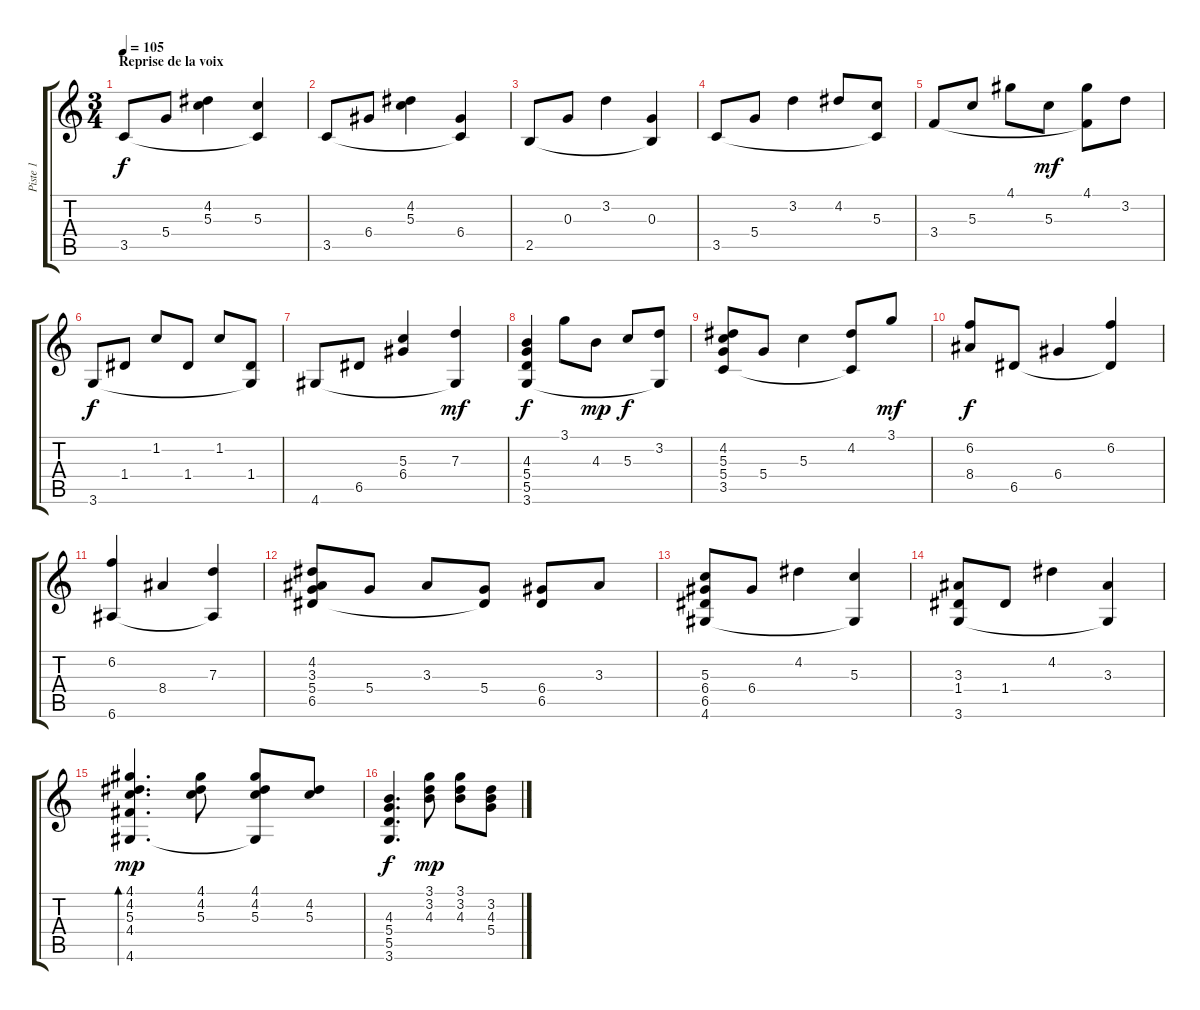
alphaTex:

\track ("Piste 1" "Piste 1") {instrument acousticguitarnylon}
\staff {score tabs}
\tuning (E4 B3 G3 D3 A2 E2) {hide}
\ts (3 4)
\section ("" "Reprise de la voix")
\tempo 105
\clef g2
\ks c
3.5.8{dy f} 5.4.8 (4.2 5.3).4 (5.3 3.5{t}).4 |
3.5.8 6.4.8 (4.2 5.3).4 (6.4 3.5{t}).4 |
2.5.8 0.3.8 3.2.4 (0.3 2.5{t}).4 |
3.5.8 5.4.8 3.2.4 4.2.8 (5.3 3.5{t}).8 |
3.4.8 5.3.8 4.1.8 5.3.8{dy mf} (4.1 3.4{t}).8 3.2.8 |
3.6.8{dy f} 1.4.8 1.2.8 1.4.8 1.2.8 (1.4 3.6{t}).8 |
4.6.8 6.5.8 (5.3 6.4).4 (7.3 4.6{t}).4{dy mf} |
(4.3 5.4 5.5 3.6).4{dy f} 3.1.8 4.3.8{dy mp} 5.3.8{dy f} (3.2 3.6{t}).8 |
(4.2 5.3 5.4 3.5).8 5.4.8 5.3.4 (4.2 3.5{t}).8 3.1.8{dy mf} |
(6.2 8.4).8{dy f} 6.5.8 6.4.4 (6.2 6.5{t}).4 |
(6.2 6.6).4 8.4.4 (7.3 6.6{t}).4 |
(4.2 3.3 5.4 6.5).8 5.4.8 3.3.8 (5.4 6.5{t}).8 (6.4 6.5).8 3.3.8 |
(5.3 6.4 6.5 4.6).8 6.4.8 4.2.4 (5.3 4.6{t}).4 |
(3.3 1.4 3.6).8 1.4.8 4.2.4 (3.3 3.6{t}).4 |
(4.1 4.2 5.3 4.4 4.6).4{d bd 120 dy mp} (4.1 4.2 5.3).8 (4.1 4.2 5.3 4.6{t}).8 (4.2 5.3).8 |
(4.3 5.4 5.5 3.6).4{d dy f} (3.1 3.2 4.3).8{dy mp} (3.1 3.2 4.3).8 (3.2 4.3 5.4).8
